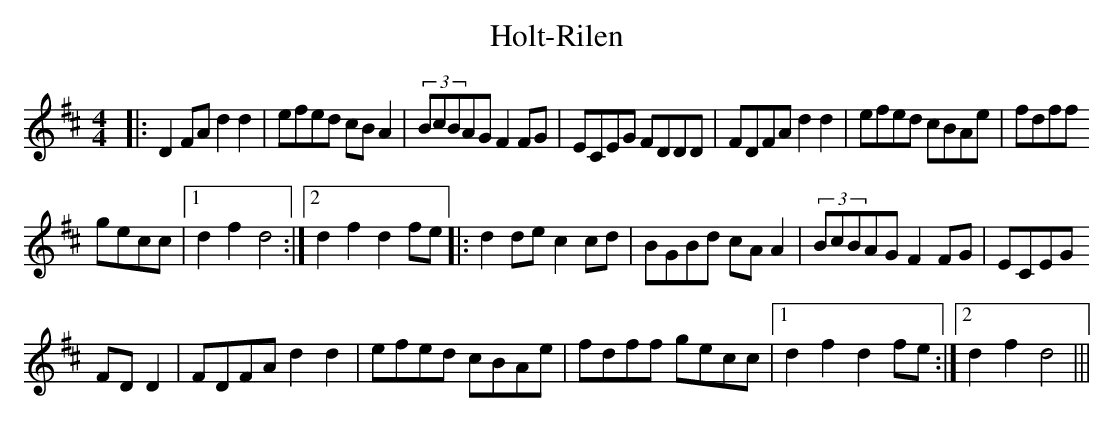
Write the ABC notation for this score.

X:1
T:Holt-Rilen
M:4/4
K:D
|:D2FA d2d2|efed cBA2|(3BcBAG F2FG|ECEG FDDD|FDFA d2d2|efed cBAe|fdff
gecc|[1d2f2 d4:|[2d2f2 d2fe|:d2de c2cd|BGBd cAA2|(3BcBAG F2FG|ECEG
FDD2|FDFA d2d2|efed cBAe|fdff gecc|[1d2f2 d2fe:|[2d2f2 d4|||
